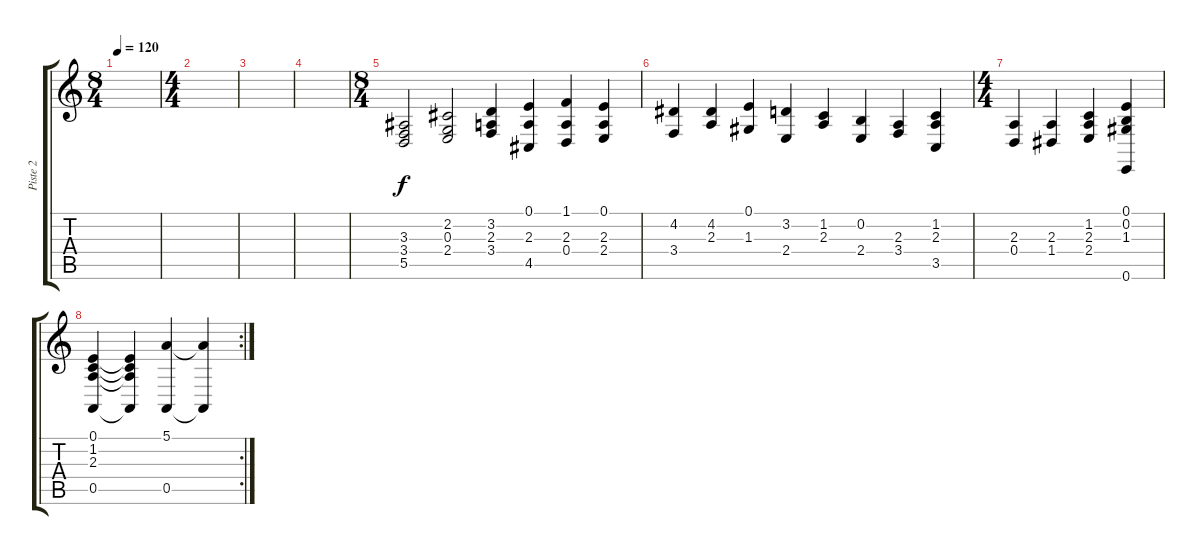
\track ("Piste 2" "Piste 2") {instrument stringensemble1}
\staff {score tabs}
\tuning (E4 B3 G3 D3 A2 E2) {hide}
\ts (8 4)
\tempo 120
\clef g2
\ks c
|
\ts (4 4)
|
|
|
\ts (8 4)
(3.3 3.4 5.5).2 (2.2 0.3 2.4).2 (3.2 2.3 3.4).4 (0.1 2.3 4.5).4 (1.1 2.3 0.4).4 (0.1 2.3 2.4).4 |
(4.2 3.4).4 (4.2 2.3).4 (0.1 1.3).4 (3.2 2.4).4 (1.2 2.3).4 (0.2 2.4).4 (2.3 3.4).4 (1.2 2.3 3.5).4 |
\ts (4 4)
(2.3 0.4).4 (2.3 1.4).4 (1.2 2.3 2.4).4 (0.1 0.2 1.3 0.6).4 |
\rc 2
(0.1 1.2 2.3 0.5).4 (0.1{t} 1.2{t} 2.3{t} 0.5{t}).4 (5.1 0.5).4 (5.1{t} 0.5{t}).4
